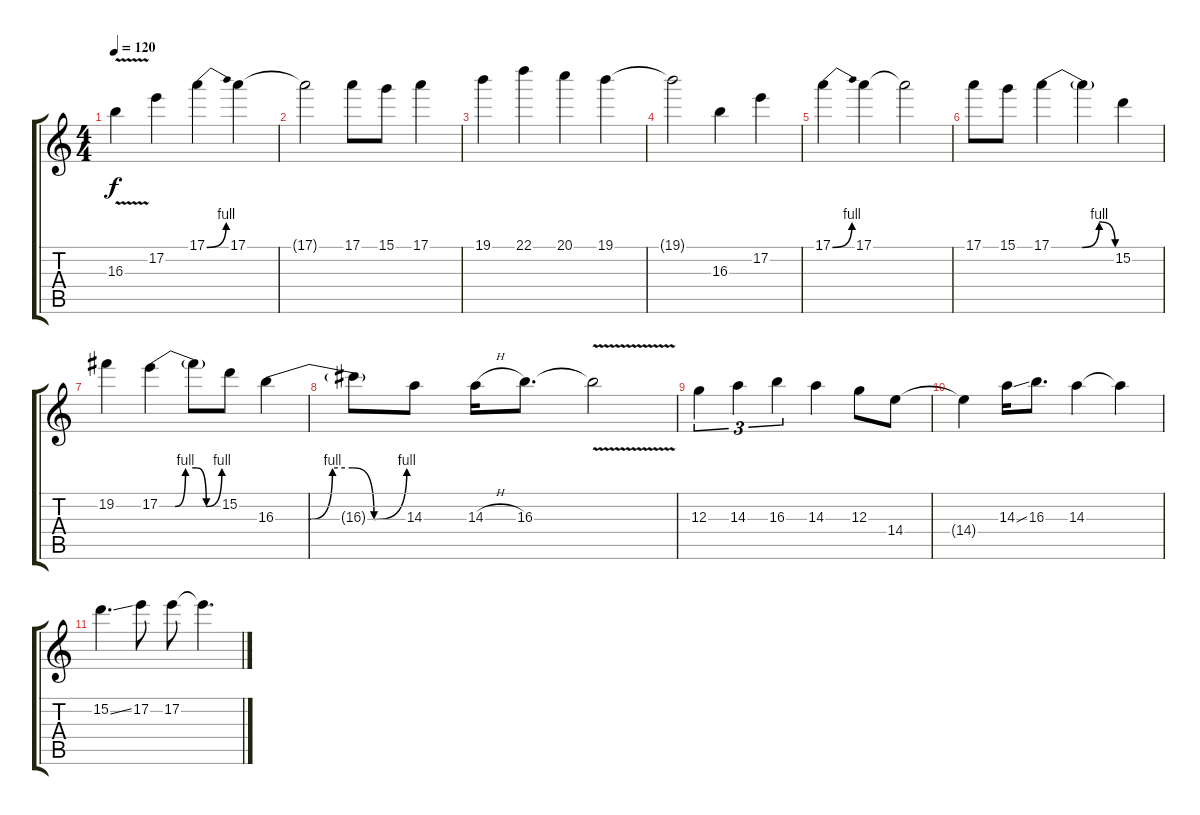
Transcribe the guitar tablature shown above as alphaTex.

\track "" {instrument acousticguitarsteel}
\staff {score tabs}
\tuning (E4 B3 G3 D3 A2 E2) {hide}
\ts (4 4)
\tempo 120
\clef g2
\ks c
16.3{v t}.4{dy f} 17.2.4 17.1{be (bend 0 0 60 4)}.4 17.1.4 |
17.1{t}.2 17.1.8 15.1.8 17.1.4 |
19.1.4 22.1.4 20.1.4 19.1.4 |
19.1{t}.2 16.3.4 17.2.4 |
17.1{be (bend 0 0 60 4)}.4 17.1.4 17.1{t}.2 |
17.1.8 15.1.8 17.1{be (custom 0 0 29 0 45 4 60 0)}.4 17.1{t}.4 15.2.4 |
19.2.4 17.2{be (custom 0 0 15 0 25 4 35 4 45 0 60 4)}.4 17.2{t}.8 15.2.8 16.3{be (custom 0 0 15 0 26 4 35 4 45 0 60 4)}.4 |
16.3{t}.8 14.3.8 14.3{h}.16 16.3.8{d} 16.3{v t}.2 |
12.3.4{tu (3 2)} 14.3.4{tu (3 2)} 16.3.4{tu (3 2)} 14.3.4 12.3.8 14.4.8 |
14.4{t}.4 14.3{ss}.16 16.3.8{d} 14.3.4{txt ""} 14.3{t}.4 |
15.2{ss}.4{d} 17.2.8 17.2.8 17.2{t}.4{d}
